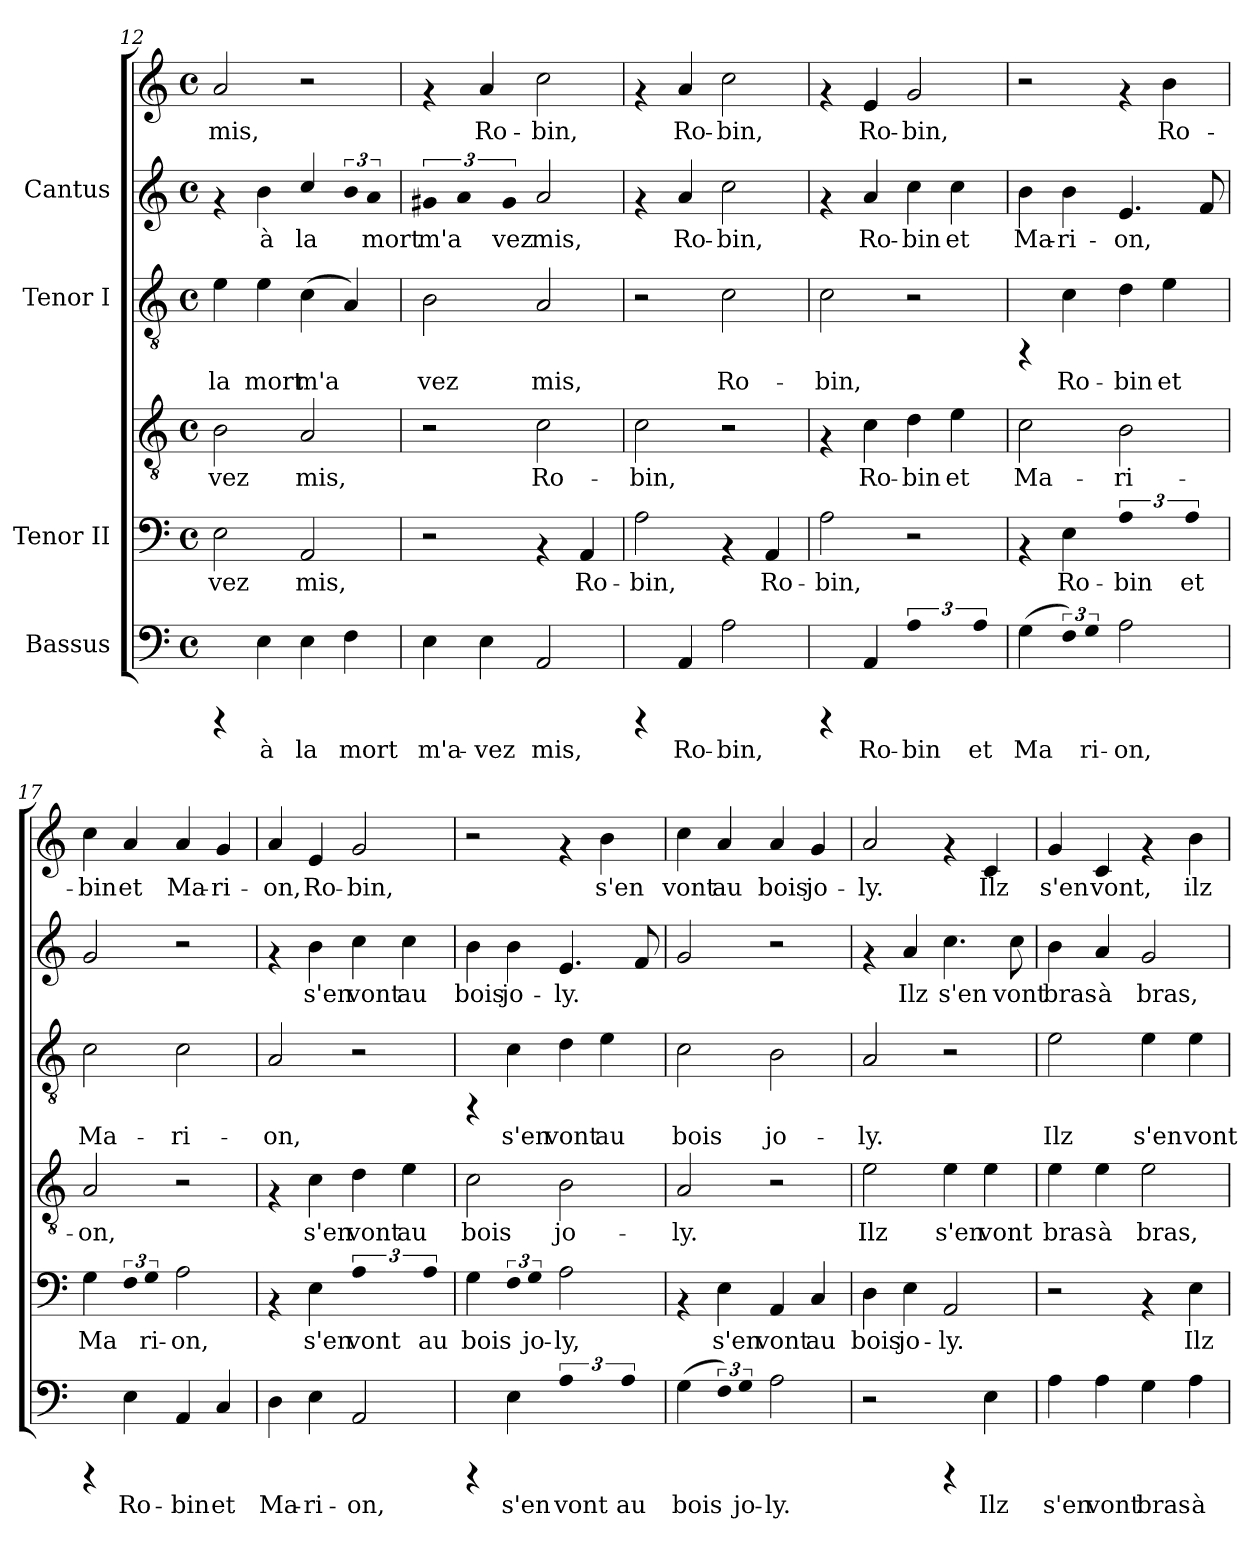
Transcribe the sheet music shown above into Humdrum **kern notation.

**kern	**text	**kern	**text	**kern	**text	**kern	**text	**kern	**text	**kern	**text
*part4	*part4	*part3	*part3	*part3	*part3	*part2	*part2	*part1	*part1	*part1	*part1
*staff6	*staff6	*staff5	*staff5	*staff4	*staff4	*staff3	*staff3	*staff2	*staff2	*staff1	*staff1
*I"Bassus	*	*I"Tenor II	*	*	*	*I"Tenor I	*	*I"Cantus	*	*	*
*clefF4	*	*clefF4	*	*clefGv2	*	*clefGv2	*	*clefG2	*	*clefG2	*
*M4/4	*	*M4/4	*	*M4/4	*	*M4/4	*	*M4/4	*	*M4/4	*
*met(c)	*	*met(c)	*	*met(c)	*	*met(c)	*	*met(c)	*	*met(c)	*
=12	=12	=12	=12	=12	=12	=12	=12	=12	=12	=12	=12
!	!	!	!LO:LY:b:cj	!	!LO:LY:b:cj	!	!LO:LY:b:cj	!	!	!	!LO:LY:b:cj
4rCCC	.	2E\	vez	2B\	-vez	4e\	la	4rf	.	2a/	mis,
!	!LO:LY:b:cj	!	!	!	!	!	!LO:LY:b:cj	!	!LO:LY:b:cj	!	!
4E\	à	.	.	.	.	4e\	mort	4b\	à	.	.
!	!LO:LY:b:cj	!	!LO:LY:b:cj	!	!LO:LY:b:cj	!	!LO:LY:b:cj	!	!LO:LY:b:cj	!	!
4E\	la	2AA/	mis,	2A/	mis,	(>4c\	m'a-	4cc/	la	2r	.
!	!LO:LY:b:cj	!	!	!	!	!	!LO:LY:b:cj	!LO:N:vis=8	!LO:LY:b:cj	!	!
4F\	mort	.	.	.	.	4A/)	--	12b/	.	.	.
!	!	!	!	!	!	!	!	!LO:N:vis=4	!LO:LY:b:cj	!	!
.	.	.	.	.	.	.	.	6a/	mort	.	.
=13	=13	=13	=13	=13	=13	=13	=13	=13	=13	=13	=13
!	!LO:LY:b:cj	!	!	!	!	!	!LO:LY:b:cj	!LO:N:vis=4	!LO:LY:b:cj	!	!
4E\	m'a-	2r	.	2r	.	2B\	-vez	6g#X/	m'a-	4rf	.
!	!	!	!	!	!	!	!	!LO:N:vis=4	!LO:LY:b:cj	!	!
.	.	.	.	.	.	.	.	6a/	-	.	.
!	!LO:LY:b:cj	!	!	!	!	!	!	!	!	!	!LO:LY:b:cj
4E\	-vez	.	.	.	.	.	.	.	.	4a/	Ro-
!	!	!	!	!	!	!	!	!LO:N:vis=4	!LO:LY:b:cj	!	!
.	.	.	.	.	.	.	.	6g#/	vez	.	.
!	!LO:LY:b:cj	!	!	!	!LO:LY:b:cj	!	!LO:LY:b:cj	!	!LO:LY:b:cj	!	!LO:LY:b:cj
2AA/	mis,	4rAA	.	2c\	Ro-	2A/	mis,	2a/	mis,	2cc\	-bin,
!	!	!	!LO:LY:b:cj	!	!	!	!	!	!	!	!
.	.	4AA/	-Ro-	.	.	.	.	.	.	.	.
!!LO:LB:g=z
=14	=14	=14	=14	=14	=14	=14	=14	=14	=14	=14	=14
!	!	!	!LO:LY:b:cj	!	!LO:LY:b:cj	!	!	!	!	!	!
4rCCC	.	2A\	bin,	2c\	-bin,	2r	.	4rf	.	4rf	.
!	!LO:LY:b:cj	!	!	!	!	!	!	!	!LO:LY:b:cj	!	!LO:LY:b:cj
4AA/	Ro-	.	.	.	.	.	.	4a/	Ro-	4a/	Ro-
!	!LO:LY:b:cj	!	!	!	!	!	!LO:LY:b:cj	!	!LO:LY:b:cj	!	!LO:LY:b:cj
2A\	-bin,	4rAA	.	2r	.	2c\	Ro-	2cc\	-bin,	2cc\	-bin,
!	!	!	!LO:LY:b:cj	!	!	!	!	!	!	!	!
.	.	4AA/	Ro-	.	.	.	.	.	.	.	.
=15	=15	=15	=15	=15	=15	=15	=15	=15	=15	=15	=15
!	!	!	!LO:LY:b:cj	!	!	!	!LO:LY:b:cj	!	!	!	!
4rCCC	.	2A\	bin,	4rF	.	2c\	-bin,	4rf	.	4rf	.
!	!LO:LY:b:cj	!	!	!	!LO:LY:b:cj	!	!	!	!LO:LY:b:cj	!	!LO:LY:b:cj
4AA/	Ro-	.	.	4c\	-Ro-	.	.	4a/	Ro-	4e/	Ro-
!LO:N:vis=2	!LO:LY:b:cj	!	!	!	!LO:LY:b:cj	!	!	!	!LO:LY:b:cj	!	!LO:LY:b:cj
3A\	-bin	2r	.	4d\	-bin	2r	.	4cc\	-bin	2g/	-bin,
!	!	!	!	!	!LO:LY:b:cj	!	!	!	!LO:LY:b:cj	!	!
.	.	.	.	4e\	et	.	.	4cc\	et	.	.
!LO:N:vis=4	!LO:LY:b:cj	!	!	!	!	!	!	!	!	!	!
6A\	et	.	.	.	.	.	.	.	.	.	.
=16	=16	=16	=16	=16	=16	=16	=16	=16	=16	=16	=16
!	!LO:LY:b:cj	!	!	!	!LO:LY:b:cj	!	!	!	!LO:LY:b:cj	!	!
(>4G\	Ma-	4rAA	.	2c\	Ma-	4rFF	.	4b\	-Ma-	2r	.
!LO:N:vis=8	!LO:LY:b:cj	!	!LO:LY:b:cj	!	!	!	!LO:LY:b:cj	!	!LO:LY:b:cj	!	!
12F\)	-	4E\	-Ro-	.	.	4c\	Ro-	4b\	-ri-	.	.
!LO:N:vis=4	!LO:LY:b:cj	!	!	!	!	!	!	!	!	!	!
6G\	ri-	.	.	.	.	.	.	.	.	.	.
!	!LO:LY:b:cj	!LO:N:vis=2	!LO:LY:b:cj	!	!LO:LY:b:cj	!	!LO:LY:b:cj	!	!LO:LY:b:cj	!	!
2A\	-on,	3A\	-bin	2B\	-ri-	4d\	-bin	4.e/	-on,	4rf	.
!	!	!	!	!	!	!	!LO:LY:b:cj	!	!	!	!LO:LY:b:cj
.	.	.	.	.	.	4e\	et	.	.	4b\	Ro-
!	!	!LO:N:vis=4	!LO:LY:b:cj	!	!	!	!	!	!	!	!
.	.	6A\	et	.	.	.	.	.	.	.	.
!	!	!	!	!	!	!	!	!	!LO:LY:b:cj	!	!
.	.	.	.	.	.	.	.	8f/	.	.	.
=17	=17	=17	=17	=17	=17	=17	=17	=17	=17	=17	=17
!	!	!	!LO:LY:b:cj	!	!LO:LY:b:cj	!	!LO:LY:b:cj	!	!	!	!LO:LY:b:cj
4rCCC	.	4G\	Ma-	2A/	on,	2c\	Ma-	2g/	.	4cc\	bin
!	!LO:LY:b:cj	!LO:N:vis=8	!LO:LY:b:cj	!	!	!	!	!	!	!	!LO:LY:b:cj
4E\	Ro-	12F\	-	.	.	.	.	.	.	4a/	et
!	!	!LO:N:vis=4	!LO:LY:b:cj	!	!	!	!	!	!	!	!
.	.	6G\	ri-	.	.	.	.	.	.	.	.
!	!LO:LY:b:cj	!	!LO:LY:b:cj	!	!	!	!LO:LY:b:cj	!	!	!	!LO:LY:b:cj
4AA/	-bin	2A\	-on,	2r	.	2c\	-ri-	2r	.	4a/	Ma-
!	!LO:LY:b:cj	!	!	!	!	!	!	!	!	!	!LO:LY:b:cj
4C/	et	.	.	.	.	.	.	.	.	4g/	-ri-
=18	=18	=18	=18	=18	=18	=18	=18	=18	=18	=18	=18
!	!LO:LY:b:cj	!	!	!	!	!	!LO:LY:b:cj	!	!	!	!LO:LY:b:cj
4D\	Ma-	4rAA	.	4rF	.	2A/	-on,	4rf	.	4a/	-on,
!	!LO:LY:b:cj	!	!LO:LY:b:cj	!	!LO:LY:b:cj	!	!	!	!LO:LY:b:cj	!	!LO:LY:b:cj
4E\	-ri-	4E\	s'en	4c\	s'en	.	.	4b\	s'en	4e/	Ro-
!	!LO:LY:b:cj	!LO:N:vis=2	!LO:LY:b:cj	!	!LO:LY:b:cj	!	!	!	!LO:LY:b:cj	!	!LO:LY:b:cj
2AA/	-on,	3A\	vont	4d\	vont	2r	.	4cc\	vont	2g/	-bin,
!	!	!	!	!	!LO:LY:b:cj	!	!	!	!LO:LY:b:cj	!	!
.	.	.	.	4e\	au	.	.	4cc\	au	.	.
!	!	!LO:N:vis=4	!LO:LY:b:cj	!	!	!	!	!	!	!	!
.	.	6A\	au	.	.	.	.	.	.	.	.
!!LO:PB:g=z
=19	=19	=19	=19	=19	=19	=19	=19	=19	=19	=19	=19
!	!	!	!LO:LY:b:cj	!	!LO:LY:b:cj	!	!	!	!LO:LY:b:cj	!	!
4rCCC	.	4G\	-bois	2c\	bois	4rFF	.	4b\	bois	2r	.
!	!LO:LY:b:cj	!LO:N:vis=8	!LO:LY:b:cj	!	!	!	!LO:LY:b:cj	!	!LO:LY:b:cj	!	!
4E\	s'en	12F\	.	.	.	4c\	s'en	4b\	jo-	.	.
!	!	!LO:N:vis=4	!LO:LY:b:cj	!	!	!	!	!	!	!	!
.	.	6G\	jo-	.	.	.	.	.	.	.	.
!LO:N:vis=2	!LO:LY:b:cj	!	!LO:LY:b:cj	!	!LO:LY:b:cj	!	!LO:LY:b:cj	!	!LO:LY:b:cj	!	!
3A\	vont	2A\	-ly,	2B\	jo-	4d\	vont	4.e/	-ly.	4rf	.
!	!	!	!	!	!	!	!LO:LY:b:cj	!	!	!	!LO:LY:b:cj
.	.	.	.	.	.	4e\	au	.	.	4b\	s'en
!LO:N:vis=4	!LO:LY:b:cj	!	!	!	!	!	!	!	!	!	!
6A\	au	.	.	.	.	.	.	.	.	.	.
!	!	!	!	!	!	!	!	!	!LO:LY:b:cj	!	!
.	.	.	.	.	.	.	.	8f/	.	.	.
=20	=20	=20	=20	=20	=20	=20	=20	=20	=20	=20	=20
!	!LO:LY:b:cj	!	!	!	!LO:LY:b:cj	!	!LO:LY:b:cj	!	!	!	!LO:LY:b:cj
(>4G\	bois	4rAA	.	2A/	ly.	2c\	bois	2g/	.	4cc\	vont
!LO:N:vis=8	!LO:LY:b:cj	!	!LO:LY:b:cj	!	!	!	!	!	!	!	!LO:LY:b:cj
12F\)	.	4E\	s'en	.	.	.	.	.	.	4a/	au
!LO:N:vis=4	!LO:LY:b:cj	!	!	!	!	!	!	!	!	!	!
6G\	jo-	.	.	.	.	.	.	.	.	.	.
!	!LO:LY:b:cj	!	!LO:LY:b:cj	!	!	!	!LO:LY:b:cj	!	!	!	!LO:LY:b:cj
2A\	-ly.	4AA/	vont	2r	.	2B\	jo-	2r	.	4a/	bois
!	!	!	!LO:LY:b:cj	!	!	!	!	!	!	!	!LO:LY:b:cj
.	.	4C/	au	.	.	.	.	.	.	4g/	jo-
=21	=21	=21	=21	=21	=21	=21	=21	=21	=21	=21	=21
!	!	!	!LO:LY:b:cj	!	!LO:LY:b:cj	!	!LO:LY:b:cj	!	!	!	!LO:LY:b:cj
2r	.	4D\	bois	2e\	Ilz	2A/	-ly.	4rf	.	2a/	-ly.
!	!	!	!LO:LY:b:cj	!	!	!	!	!	!LO:LY:b:cj	!	!
.	.	4E\	jo-	.	.	.	.	4a/	Ilz	.	.
!	!	!	!LO:LY:b:cj	!	!LO:LY:b:cj	!	!	!	!LO:LY:b:cj	!	!
4rCCC	.	2AA/	-ly.	4e\	s'en	2r	.	4.cc\	s'en	4rf	.
!	!LO:LY:b:cj	!	!	!	!LO:LY:b:cj	!	!	!	!	!	!LO:LY:b:cj
4E\	Ilz	.	.	4e\	vont	.	.	.	.	4c/	Ilz
!	!	!	!	!	!	!	!	!	!LO:LY:b:cj	!	!
.	.	.	.	.	.	.	.	8cc\	vont	.	.
=22	=22	=22	=22	=22	=22	=22	=22	=22	=22	=22	=22
!	!LO:LY:b:cj	!	!	!	!LO:LY:b:cj	!	!LO:LY:b:cj	!	!LO:LY:b:cj	!	!LO:LY:b:cj
4A\	s'en	2r	.	4e\	bras	2e\	Ilz	4b\	bras	4g/	s'en
!	!LO:LY:b:cj	!	!	!	!LO:LY:b:cj	!	!	!	!LO:LY:b:cj	!	!LO:LY:b:cj
4A\	vont	.	.	4e\	à	.	.	4a/	à	4c/	vont,
!	!LO:LY:b:cj	!	!	!	!LO:LY:b:cj	!	!LO:LY:b:cj	!	!LO:LY:b:cj	!	!
4G\	bras	4rAA	.	2e\	bras,	4e\	s'en	2g/	bras,	4rf	.
!	!LO:LY:b:cj	!	!LO:LY:b:cj	!	!	!	!LO:LY:b:cj	!	!	!	!LO:LY:b:cj
4A\	à	4E\	Ilz	.	.	4e\	vont	.	.	4b\	ilz
=	=	=	=	=	=	=	=	=	=	=	=
*-	*-	*-	*-	*-	*-	*-	*-	*-	*-	*-	*-
